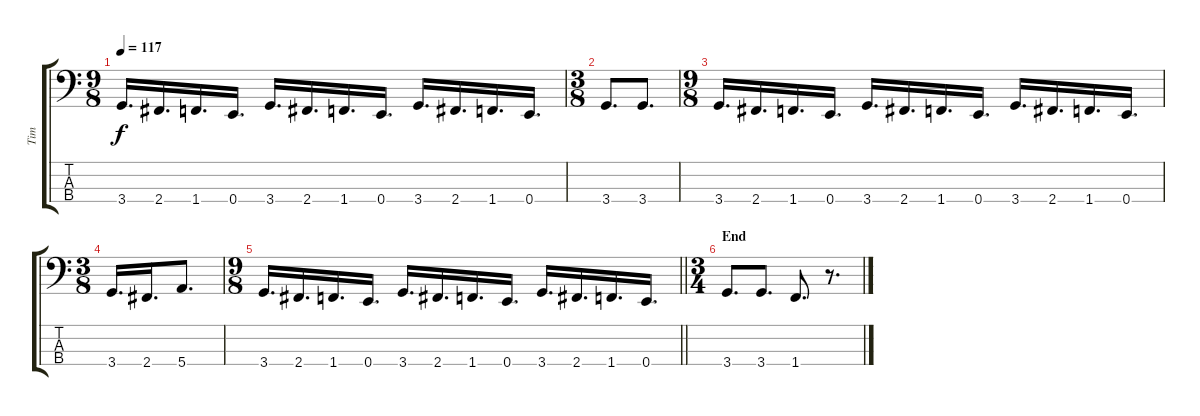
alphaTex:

\track ("Tim" "Tim") {instrument electricbassfinger}
\staff {score tabs}
\tuning (G2 D2 A1 E1) {hide}
\ts (9 8)
\tempo 117
\clef f4
\ks c
3.4.16{d dy f} 2.4.16{d} 1.4.16{d} 0.4.16{d} 3.4.16{d} 2.4.16{d} 1.4.16{d} 0.4.16{d} 3.4.16{d} 2.4.16{d} 1.4.16{d} 0.4.16{d} |
\ts (3 8)
3.4.8{d} 3.4.8{d} |
\ts (9 8)
3.4.16{d} 2.4.16{d} 1.4.16{d} 0.4.16{d} 3.4.16{d} 2.4.16{d} 1.4.16{d} 0.4.16{d} 3.4.16{d} 2.4.16{d} 1.4.16{d} 0.4.16{d} |
\ts (3 8)
3.4.16{d} 2.4.16{d} 5.4.8{d} |
\ts (9 8)
\barLineRight lightlight
3.4.16{d} 2.4.16{d} 1.4.16{d} 0.4.16{d} 3.4.16{d} 2.4.16{d} 1.4.16{d} 0.4.16{d} 3.4.16{d} 2.4.16{d} 1.4.16{d} 0.4.16{d} |
\ts (3 4)
\section ("" "End")
3.4.8{d} 3.4.8{d} 1.4.8{d} r.8{d}
